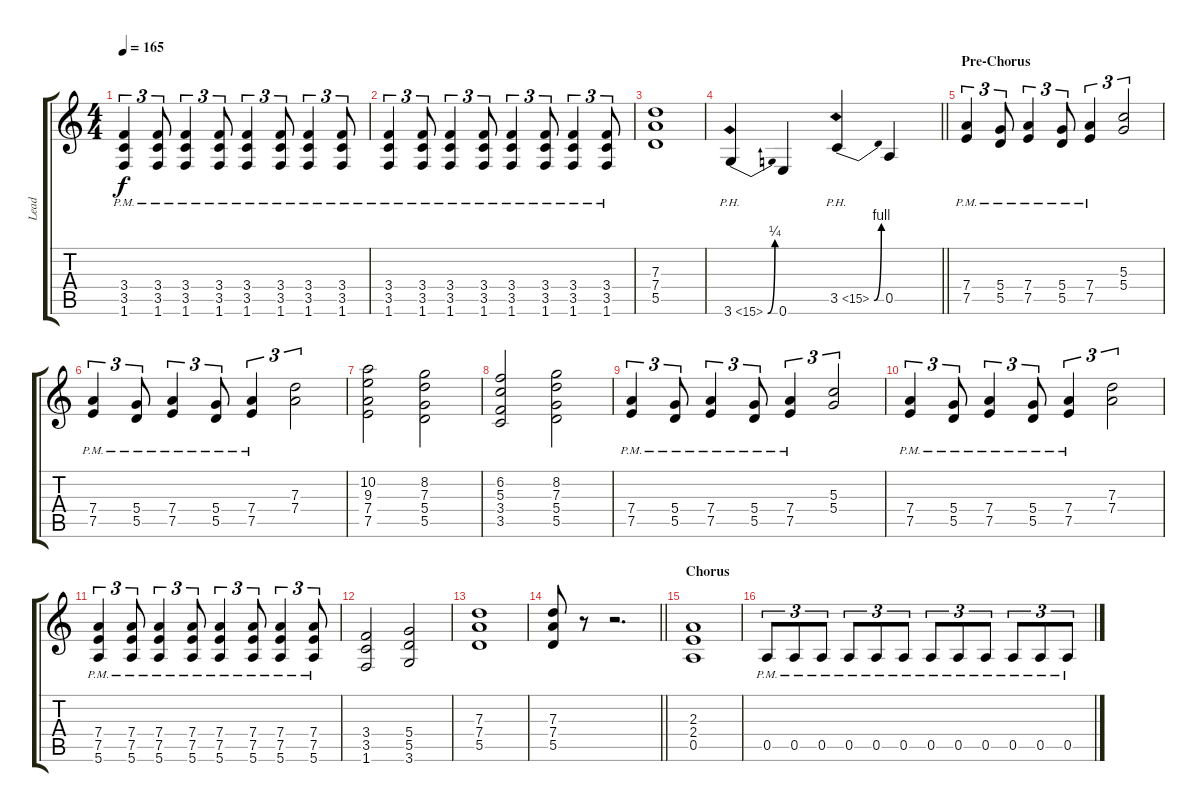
\track ("Lead" "Lead") {instrument distortionguitar}
\staff {score tabs}
\tuning (E4 B3 G3 D3 A2 E2) {hide}
\ts (4 4)
\tempo 165
\clef g2
\ks c
(3.4{pm} 3.5{pm} 1.6{pm}).4{tu (3 2) dy f} (3.4{pm} 3.5{pm} 1.6{pm}).8{tu (3 2)} (3.4{pm} 3.5{pm} 1.6{pm}).4{tu (3 2)} (3.4{pm} 3.5{pm} 1.6{pm}).8{tu (3 2)} (3.4{pm} 3.5{pm} 1.6{pm}).4{tu (3 2)} (3.4{pm} 3.5{pm} 1.6{pm}).8{tu (3 2)} (3.4{pm} 3.5{pm} 1.6{pm}).4{tu (3 2)} (3.4{pm} 3.5{pm} 1.6{pm}).8{tu (3 2)} |
(3.4{pm} 3.5{pm} 1.6{pm}).4{tu (3 2)} (3.4{pm} 3.5{pm} 1.6{pm}).8{tu (3 2)} (3.4{pm} 3.5{pm} 1.6{pm}).4{tu (3 2)} (3.4{pm} 3.5{pm} 1.6{pm}).8{tu (3 2)} (3.4{pm} 3.5{pm} 1.6{pm}).4{tu (3 2)} (3.4{pm} 3.5{pm} 1.6{pm}).8{tu (3 2)} (3.4{pm} 3.5{pm} 1.6{pm}).4{tu (3 2)} (3.4{pm} 3.5{pm} 1.6{pm}).8{tu (3 2)} |
(7.3 7.4 5.5).1 |
\barLineRight lightlight
3.6{be (bend 0 0 60 1) ph 12}.4 0.6.4 3.5{be (bend 0 0 60 4) ph 12}.4 0.5.4 |
\section ("" "Pre-Chorus")
(7.4{pm} 7.5{pm}).4{tu (3 2)} (5.4{pm} 5.5{pm}).8{tu (3 2)} (7.4{pm} 7.5{pm}).4{tu (3 2)} (5.4{pm} 5.5{pm}).8{tu (3 2)} (7.4{pm} 7.5{pm}).4{tu (3 2)} (5.3 5.4).2{tu (3 2)} |
(7.4{pm} 7.5{pm}).4{tu (3 2)} (5.4{pm} 5.5{pm}).8{tu (3 2)} (7.4{pm} 7.5{pm}).4{tu (3 2)} (5.4{pm} 5.5{pm}).8{tu (3 2)} (7.4{pm} 7.5{pm}).4{tu (3 2)} (7.3 7.4).2{tu (3 2)} |
(10.2 9.3 7.4 7.5).2 (8.2 7.3 5.4 5.5).2 |
(6.2 5.3 3.4 3.5).2 (8.2 7.3 5.4 5.5).2 |
(7.4{pm} 7.5{pm}).4{tu (3 2)} (5.4{pm} 5.5{pm}).8{tu (3 2)} (7.4{pm} 7.5{pm}).4{tu (3 2)} (5.4{pm} 5.5{pm}).8{tu (3 2)} (7.4{pm} 7.5{pm}).4{tu (3 2)} (5.3 5.4).2{tu (3 2)} |
(7.4{pm} 7.5{pm}).4{tu (3 2)} (5.4{pm} 5.5{pm}).8{tu (3 2)} (7.4{pm} 7.5{pm}).4{tu (3 2)} (5.4{pm} 5.5{pm}).8{tu (3 2)} (7.4{pm} 7.5{pm}).4{tu (3 2)} (7.3 7.4).2{tu (3 2)} |
(7.4{pm} 7.5{pm} 5.6{pm}).4{tu (3 2)} (7.4{pm} 7.5{pm} 5.6{pm}).8{tu (3 2)} (7.4{pm} 7.5{pm} 5.6{pm}).4{tu (3 2)} (7.4{pm} 7.5{pm} 5.6{pm}).8{tu (3 2)} (7.4{pm} 7.5{pm} 5.6{pm}).4{tu (3 2)} (7.4{pm} 7.5{pm} 5.6{pm}).8{tu (3 2)} (7.4{pm} 7.5{pm} 5.6{pm}).4{tu (3 2)} (7.4{pm} 7.5{pm} 5.6{pm}).8{tu (3 2)} |
(3.4 3.5 1.6).2 (5.4 5.5 3.6).2 |
(7.3 7.4 5.5).1 |
\barLineRight lightlight
(7.3 7.4 5.5).8 r.8 r.2{d} |
\section ("" "Chorus")
(2.3 2.4 0.5).1 |
0.5{pm}.8{tu (3 2)} 0.5{pm}.8{tu (3 2)} 0.5{pm}.8{tu (3 2)} 0.5{pm}.8{tu (3 2)} 0.5{pm}.8{tu (3 2)} 0.5{pm}.8{tu (3 2)} 0.5{pm}.8{tu (3 2)} 0.5{pm}.8{tu (3 2)} 0.5{pm}.8{tu (3 2)} 0.5{pm}.8{tu (3 2)} 0.5{pm}.8{tu (3 2)} 0.5{pm}.8{tu (3 2)}
